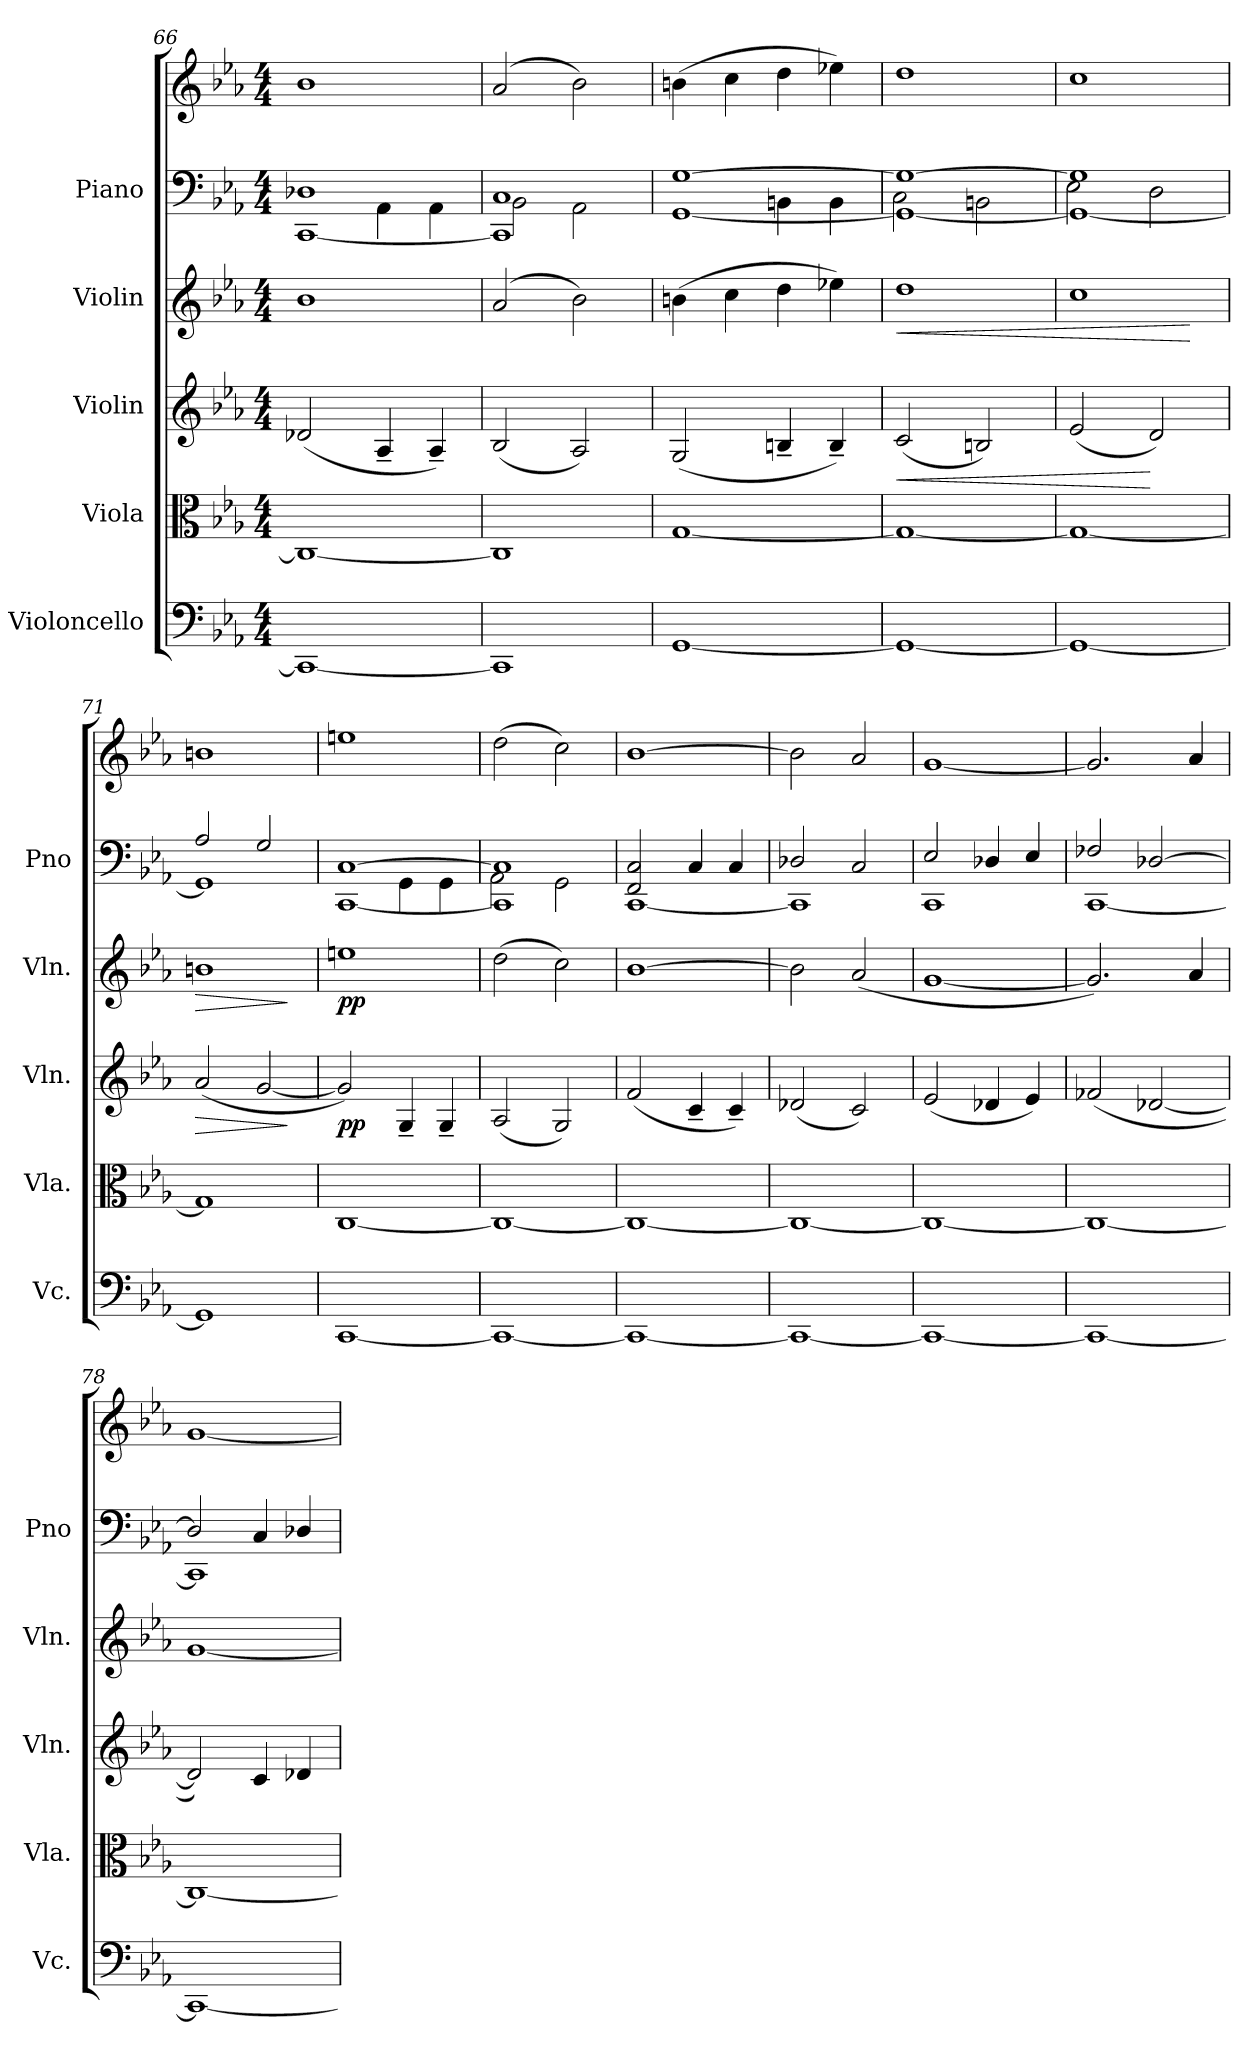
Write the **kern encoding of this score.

**kern	**dynam	**kern	**dynam	**kern	**dynam	**kern	**dynam	**kern	**kern
*part5	*part5	*part4	*part4	*part3	*part3	*part2	*part2	*part1	*part1
*staff6	*staff6	*staff5	*staff5	*staff4	*staff4	*staff3	*staff3	*staff2	*staff1
*I"Violoncello	*	*I"Viola	*	*I"Violin	*	*I"Violin	*	*I"Piano	*
*I'Vc.	*	*I'Vla.	*	*I'Vln.	*	*I'Vln.	*	*I'Pno	*
*clefF4	*	*clefC3	*	*clefG2	*	*clefG2	*	*clefF4	*clefG2
*k[b-e-a-]	*	*k[b-e-a-]	*	*k[b-e-a-]	*	*k[b-e-a-]	*	*k[b-e-a-]	*k[b-e-a-]
*M4/4	*	*M4/4	*	*M4/4	*	*M4/4	*	*M4/4	*M4/4
=66	=66	=66	=66	=66	=66	=66	=66	=66	=66
*	*	*	*	*	*	*	*	*^	*
*	*	*	*	*	*	*	*	*	*^	*
1CC_	.	1C_	.	(<2d-X/	.	1b-	.	1D-X	[1CC	2ryy	1b-
.	.	.	.	4A-~/	.	.	.	.	.	4AA-\	.
.	.	.	.	4A-~/)	.	.	.	.	.	4AA-\	.
=67	=67	=67	=67	=67	=67	=67	=67	=67	=67	=67	=67
1CC]	.	1C]	.	(<2B-/	.	(>2a-/	.	1C	1CC]	2BB-\	(>2a-/
.	.	.	.	2A-/)	.	2b-\)	.	.	.	2AA-\	2b-\)
=68	=68	=68	=68	=68	=68	=68	=68	=68	=68	=68	=68
[1GG	.	[1G	.	(<2G/	.	(>4bn\	.	[1G	[1GG	2ryy	(>4bn\
.	.	.	.	.	.	4cc\	.	.	.	.	4cc\
.	.	.	.	4Bn~/	.	4dd\	.	.	.	4BBn\	4dd\
.	.	.	.	4B~/)	.	4ee-X\)	.	.	.	4BB\	4ee-X\)
=69	=69	=69	=69	=69	=69	=69	=69	=69	=69	=69	=69
!	!LO:DY:b	!	!	!	!LO:HP:b	!	!LO:HP:b	!	!	!	!
!	!LO:DY:n=1:b	!	!LO:DY:b	!	!	!	!	!	!	!	!
!	!	!	!LO:DY:n=1:b	!	!	!	!	!	!	!	!
1GG_	pp other-dynamics	1G_	pp other-dynamics	(<2c/	<	1dd	<	1G_	1GG_	2C\	1dd
.	.	.	.	2Bn/)	.	.	.	.	.	2BBn\	.
!!LO:LB:g=z
=70	=70	=70	=70	=70	=70	=70	=70	=70	=70	=70	=70
1GG_	.	1G_	.	(<2e-/	.	1cc	.	1G]	1GG_	2E-\	1cc
.	.	.	.	2d/)	[	.	.	.	.	2D\	.
*	*	*	*	*	*	*	*	*v	*v	*v	*
.	.	.	.	.	.	.	[	.	.
=71	=71	=71	=71	=71	=71	=71	=71	=71	=71
!	!	!	!	!	!LO:HP:b	!	!LO:HP:b	!	!
*	*	*	*	*	*	*	*	*^	*
1GG]	.	1G]	.	(<2a-/	>	1bn	>	2A-/	1GG]	1bn
.	.	.	.	[2g/	.	.	.	2G/	.	.
*	*	*	*	*	*	*	*	*v	*v	*
.	.	.	.	.	]	.	]	.	.
=72	=72	=72	=72	=72	=72	=72	=72	=72	=72
*	*	*	*	*	*	*	*	*^	*
*	*	*	*	*	*	*	*	*	*^	*
!	!	!	!	!	!LO:DY:b	!	!LO:DY:b	!	!	!	!
[1CC	.	[1C	.	2g/])	pp	1een	pp	[1C	[1CC	2ryy	1een
.	.	.	.	4G~/	.	.	.	.	.	4GG\	.
.	.	.	.	4G~/	.	.	.	.	.	4GG\	.
=73	=73	=73	=73	=73	=73	=73	=73	=73	=73	=73	=73
1CC_	.	1C_	.	(<2A-/	.	(>2dd\	.	1C]	1CC]	2AA-\	(>2dd\
.	.	.	.	2G/)	.	2cc\)	.	.	.	2GG\	2cc\)
*	*	*	*	*	*	*	*	*	*v	*v	*
=74	=74	=74	=74	=74	=74	=74	=74	=74	=74	=74
1CC_	.	1C_	.	(<2f/	.	[1b-	.	2FF/ 2C/	[1CC	[1b-
.	.	.	.	4c~/	.	.	.	4C/	.	.
.	.	.	.	4c~/)	.	.	.	4C/	.	.
=75	=75	=75	=75	=75	=75	=75	=75	=75	=75	=75
1CC_	.	1C_	.	(<2d-X/	.	2b-\]	.	2D-X/	1CC]	2b-\]
.	.	.	.	2c/)	.	(<2a-/	.	2C/	.	2a-/
=76	=76	=76	=76	=76	=76	=76	=76	=76	=76	=76
1CC_	.	1C_	.	(<2e-/	.	[1g	.	2E-/	1CC	[1g
.	.	.	.	4d-X/	.	.	.	4D-X/	.	.
.	.	.	.	4e-/)	.	.	.	4E-/	.	.
=77	=77	=77	=77	=77	=77	=77	=77	=77	=77	=77
1CC_	.	1C_	.	(<2f-X/	.	2.g/])	.	2F-X/	[1CC	2.g/]
.	.	.	.	[2d-X/	.	.	.	[2D-X/	.	.
.	.	.	.	.	.	4a-/	.	.	.	4a-/
=78	=78	=78	=78	=78	=78	=78	=78	=78	=78	=78
1CC_	.	1C_	.	2d-/])	.	[1g	.	2D-/]	1CC]	[1g
.	.	.	.	4c/	.	.	.	4C/	.	.
.	.	.	.	4d-X/	.	.	.	4D-X/	.	.
*	*	*	*	*	*	*	*	*v	*v	*
=	=	=	=	=	=	=	=	=	=
*-	*-	*-	*-	*-	*-	*-	*-	*-	*-
